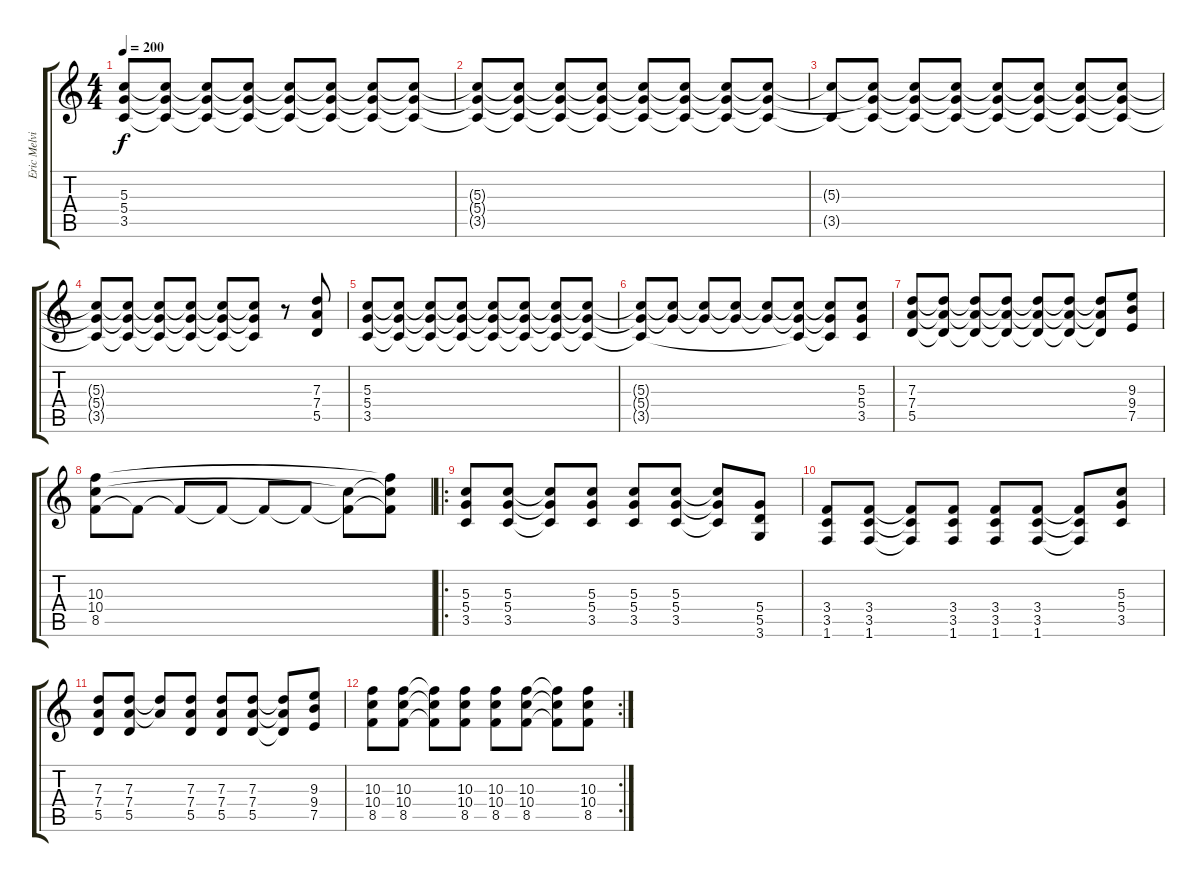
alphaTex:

\track ("Eric Melvin" "Eric Melvi") {instrument distortionguitar}
\staff {score tabs}
\tuning (E4 B3 G3 D3 A2 E2) {hide}
\ts (4 4)
\tempo 200
\clef g2
\ks c
(5.3 5.4 3.5).8{dy f volume 9 instrument distortionguitar} (5.3{t} 5.4{t} 3.5{t}).8 (5.3{t} 5.4{t} 3.5{t}).8 (5.3{t} 5.4{t} 3.5{t}).8 (5.3{t} 5.4{t} 3.5{t}).8 (5.3{t} 5.4{t} 3.5{t}).8 (5.3{t} 5.4{t} 3.5{t}).8 (5.3{t} 5.4{t} 3.5{t}).8 |
(5.3{t} 5.4{t} 3.5{t}).8 (5.3{t} 5.4{t} 3.5{t}).8 (5.3{t} 5.4{t} 3.5{t}).8 (5.3{t} 5.4{t} 3.5{t}).8 (5.3{t} 5.4{t} 3.5{t}).8 (5.3{t} 5.4{t} 3.5{t}).8 (5.3{t} 5.4{t} 3.5{t}).8 (5.3{t} 5.4{t} 3.5{t}).8 |
(5.3{t} 3.5{t}).8 (5.3{t} 5.4{t} 3.5{t}).8 (5.3{t} 5.4{t} 3.5{t}).8 (5.3{t} 5.4{t} 3.5{t}).8 (5.3{t} 5.4{t} 3.5{t}).8 (5.3{t} 5.4{t} 3.5{t}).8 (5.3{t} 5.4{t} 3.5{t}).8 (5.3{t} 5.4{t} 3.5{t}).8 |
(5.3{t} 5.4{t} 3.5{t}).8 (5.3{t} 5.4{t} 3.5{t}).8 (5.3{t} 5.4{t} 3.5{t}).8 (5.3{t} 5.4{t} 3.5{t}).8 (5.3{t} 5.4{t} 3.5{t}).8 (5.3{t} 5.4{t} 3.5{t}).8 r.8 (7.3 7.4 5.5).8{volume 15} |
(5.3 5.4 3.5).8 (5.3{t} 5.4{t} 3.5{t}).8 (5.3{t} 5.4{t} 3.5{t}).8 (5.3{t} 5.4{t} 3.5{t}).8 (5.3{t} 5.4{t} 3.5{t}).8 (5.3{t} 5.4{t} 3.5{t}).8 (5.3{t} 5.4{t} 3.5{t}).8 (5.3{t} 5.4{t} 3.5{t}).8 |
(5.3{t} 5.4{t} 3.5{t}).8 (5.3{t} 5.4{t}).8 (5.3{t} 5.4{t}).8 (5.3{t} 5.4{t}).8 (5.3{t} 5.4{t}).8 (5.3{t} 5.4{t} 3.5{t}).8 (5.3{t} 5.4{t} 3.5{t}).8 (5.3 5.4 3.5).8 |
(7.3 7.4 5.5).8 (7.3{t} 7.4{t} 5.5{t}).8 (7.3{t} 7.4{t} 5.5{t}).8 (7.3{t} 7.4{t} 5.5{t}).8 (7.3{t} 7.4{t} 5.5{t}).8 (7.3{t} 7.4{t} 5.5{t}).8 (7.3{t} 7.4{t} 5.5{t}).8 (9.3 9.4 7.5).8 |
(10.3 10.4 8.5).8 8.5{t}.8 8.5{t}.8 8.5{t}.8 8.5{t}.8 8.5{t}.8 (10.4{t} 8.5{t}).8 (10.3{t} 10.4{t} 8.5{t}).8 |
\ro
(5.3 5.4 3.5).8 (5.3 5.4 3.5).8 (5.3{t} 5.4{t} 3.5{t}).8 (5.3 5.4 3.5).8 (5.3 5.4 3.5).8 (5.3 5.4 3.5).8 (5.3{t} 5.4{t} 3.5{t}).8 (5.4 5.5 3.6).8 |
(3.4 3.5 1.6).8 (3.4 3.5 1.6).8 (3.4{t} 3.5{t} 1.6{t}).8 (3.4 3.5 1.6).8 (3.4 3.5 1.6).8 (3.4 3.5 1.6).8 (3.4{t} 3.5{t} 1.6{t}).8 (5.3 5.4 3.5).8 |
(7.3 7.4 5.5).8 (7.3 7.4 5.5).8 (7.3{t} 7.4{t}).8 (7.3 7.4 5.5).8 (7.3 7.4 5.5).8 (7.3 7.4 5.5).8 (7.3{t} 7.4{t} 5.5{t}).8 (9.3 9.4 7.5).8 |
\rc 2
(10.3 10.4 8.5).8 (10.3 10.4 8.5).8 (10.3{t} 10.4{t} 8.5{t}).8 (10.3 10.4 8.5).8 (10.3 10.4 8.5).8 (10.3 10.4 8.5).8 (10.3{t} 10.4{t} 8.5{t}).8 (10.3 10.4 8.5).8
